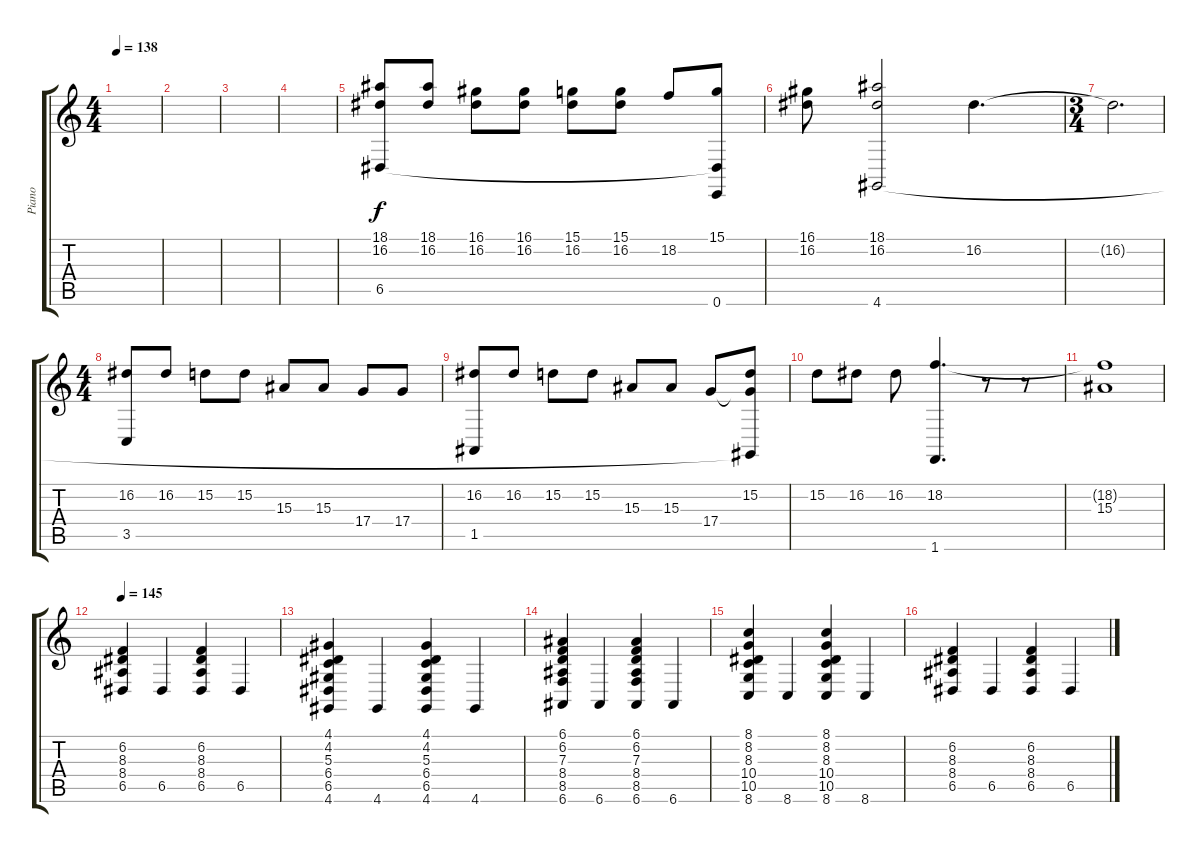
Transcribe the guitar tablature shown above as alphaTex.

\track ("Piano" "Piano") {instrument acousticgrandpiano}
\staff {score tabs}
\tuning (E4 B3 G3 D3 A2 E2) {hide}
\ts (4 4)
\tempo 138
\clef g2
\ks c
|
|
|
|
(18.1 16.2 6.5).8 (18.1 16.2).8 (16.1 16.2).8 (16.1 16.2).8 (15.1 16.2).8 (15.1 16.2).8 18.2.8 (15.1 6.5{t} 0.6).8 |
(16.1 16.2).8 (18.1 16.2 4.6).2 16.2.4{d} |
\ts (3 4)
16.2{t}.2{d} |
\ts (4 4)
(16.2 3.5).8 16.2.8 15.2.8 15.2.8 15.3.8 15.3.8 17.4.8 17.4.8 |
(16.2 1.5).8 16.2.8 15.2.8 15.2.8 15.3.8 15.3.8 17.4.8 (15.2 17.4{t} 4.6{t}).8 |
15.2.8 16.2.8 16.2.8 (18.2 1.6).4{d} r.8 r.8 |
(18.2{t} 15.3).1 |
\tempo 145
(6.2 8.3 8.4 6.5).4 6.5.4 (6.2 8.3 8.4 6.5).4 6.5.4 |
(4.1 4.2 5.3 6.4 6.5 4.6).4 4.6.4 (4.1 4.2 5.3 6.4 6.5 4.6).4 4.6.4 |
(6.1 6.2 7.3 8.4 8.5 6.6).4 6.6.4 (6.1 6.2 7.3 8.4 8.5 6.6).4 6.6.4 |
(8.1 8.2 8.3 10.4 10.5 8.6).4 8.6.4 (8.1 8.2 8.3 10.4 10.5 8.6).4 8.6.4 |
(6.2 8.3 8.4 6.5).4 6.5.4 (6.2 8.3 8.4 6.5).4 6.5.4
